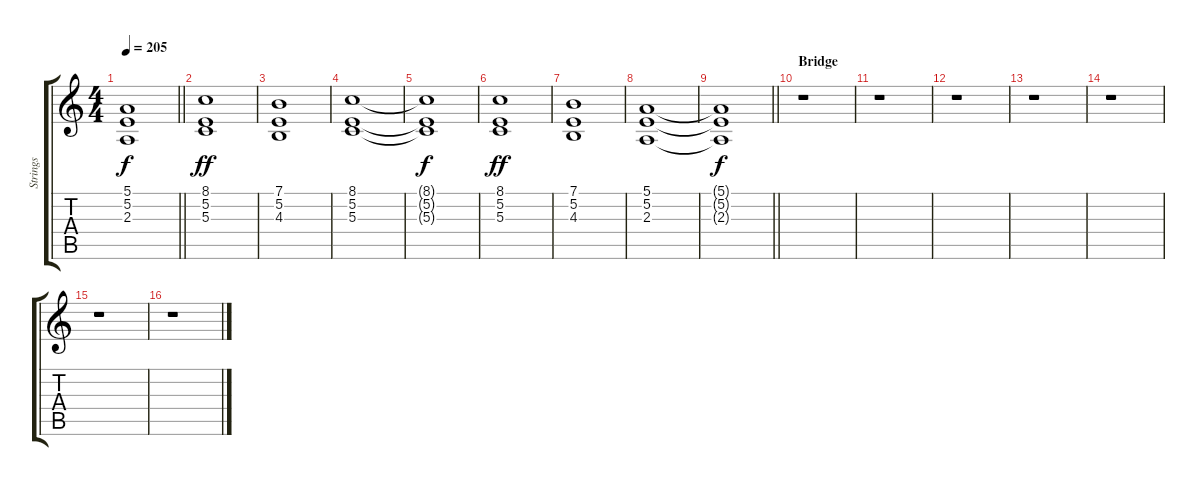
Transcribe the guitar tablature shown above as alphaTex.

\track ("Strings" "Strings") {instrument stringensemble1}
\staff {score tabs}
\tuning (E4 B3 G3 D3 A2 E2) {hide}
\ts (4 4)
\tempo 205
\clef g2
\barLineRight lightlight
\ks aminor
(5.1{t} 5.2{t} 2.3{t}).1{dy f} |
(8.1 5.2 5.3).1{dy ff} |
(7.1 5.2 4.3).1 |
(8.1 5.2 5.3).1 |
(8.1{t} 5.2{t} 5.3{t}).1{dy f} |
(8.1 5.2 5.3).1{dy ff} |
(7.1 5.2 4.3).1 |
(5.1 5.2 2.3).1 |
\barLineRight lightlight
(5.1{t} 5.2{t} 2.3{t}).1{dy f} |
\section ("" "Bridge")
r.1 |
r.1 |
r.1 |
r.1 |
r.1 |
r.1 |
r.1
